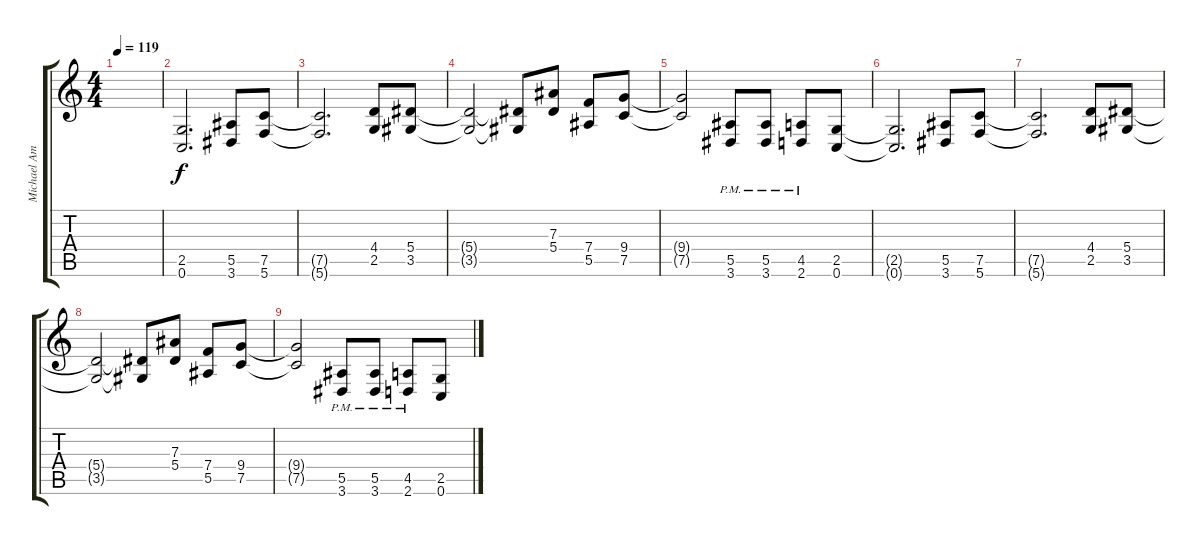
\track ("Michael Amott (Lead Guitar)" "Michael Am") {instrument distortionguitar}
\staff {score tabs}
\tuning (C4 G3 Eb3 Bb2 F2 C2) {hide}
\ts (4 4)
\tempo 119
\clef g2
\ks c
|
(2.5 0.6).2{d instrument distortionguitar} (5.5 3.6).8 (7.5 5.6).8 |
(7.5{t} 5.6{t}).2{d} (4.4 2.5).8 (5.4 3.5).8 |
(5.4{t} 3.5{t}).2 (5.4{t} 3.5{t}).8 (7.3 5.4).8 (7.4 5.5).8 (9.4 7.5).8 |
(9.4{t} 7.5{t}).2 (5.5{pm} 3.6{pm}).8 (5.5{pm} 3.6{pm}).8 (4.5{pm} 2.6{pm}).8 (2.5 0.6).8 |
(2.5{t} 0.6{t}).2{d} (5.5 3.6).8 (7.5 5.6).8 |
(7.5{t} 5.6{t}).2{d} (4.4 2.5).8 (5.4 3.5).8 |
(5.4{t} 3.5{t}).2 (5.4{t} 3.5{t}).8 (7.3 5.4).8 (7.4 5.5).8 (9.4 7.5).8 |
(9.4{t} 7.5{t}).2 (5.5{pm} 3.6{pm}).8 (5.5{pm} 3.6{pm}).8 (4.5{pm} 2.6{pm}).8 (2.5 0.6).8
